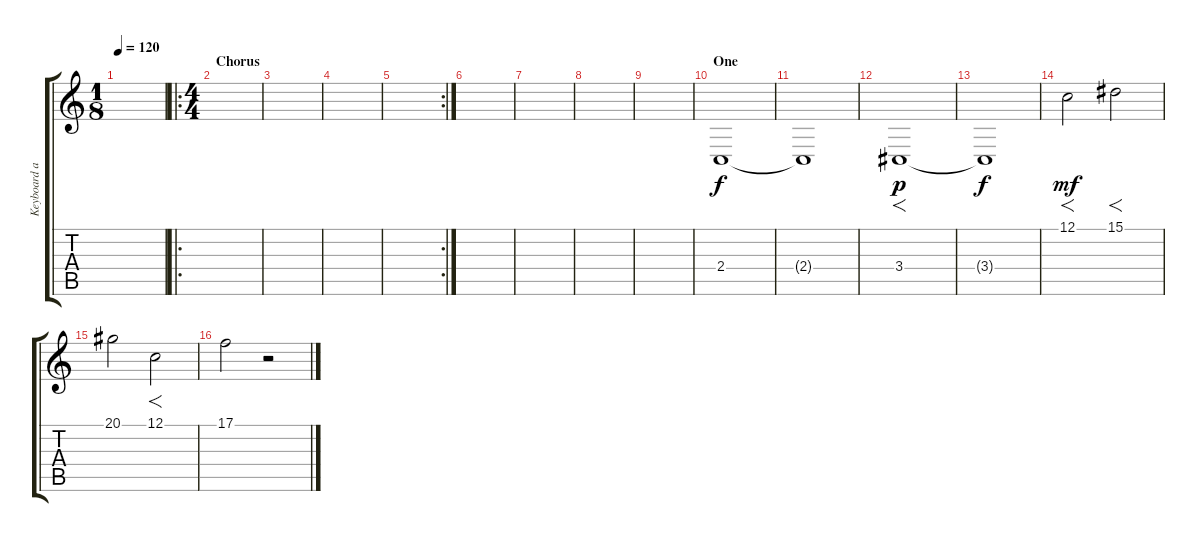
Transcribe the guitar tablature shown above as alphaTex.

\track ("Keyboard and Solo2" "Keyboard a") {instrument choiraahs}
\staff {score tabs}
\tuning (C4 G3 Eb3 Bb2 F2 C2) {hide}
\ts (1 8)
\tempo 120
\clef g2
\ks c
|
\ro
\ts (4 4)
\section ("" "Chorus")
|
|
|
\rc 2
|
|
|
|
|
\section ("" "One")
2.4.1 |
2.4{t}.1{dy f} |
3.4.1{f dy p} |
3.4{t}.1{dy f} |
12.1.2{f dy mf} 15.1.2{f} |
20.1.2 12.1.2{f} |
17.1.2 r.2
